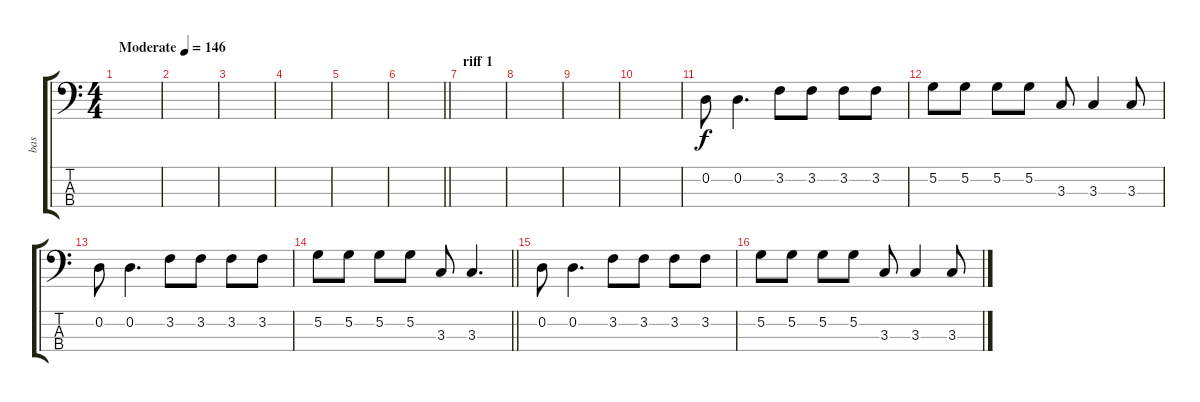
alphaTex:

\track ("bas" "bas") {instrument electricbasspick}
\staff {score tabs}
\tuning (G2 D2 A1 E1) {hide}
\ts (4 4)
\tempo (146 "Moderate")
\clef f4
\ks c
|
|
|
|
|
\barLineRight lightlight
|
\section ("" "riff 1")
|
|
|
|
0.2.8 0.2.4{d} 3.2.8 3.2.8 3.2.8 3.2.8 |
5.2.8 5.2.8 5.2.8 5.2.8 3.3.8 3.3.4 3.3.8 |
0.2.8 0.2.4{d} 3.2.8 3.2.8 3.2.8 3.2.8 |
\barLineRight lightlight
5.2.8 5.2.8 5.2.8 5.2.8 3.3.8 3.3.4{d} |
0.2.8 0.2.4{d} 3.2.8 3.2.8 3.2.8 3.2.8 |
5.2.8 5.2.8 5.2.8 5.2.8 3.3.8 3.3.4 3.3.8
